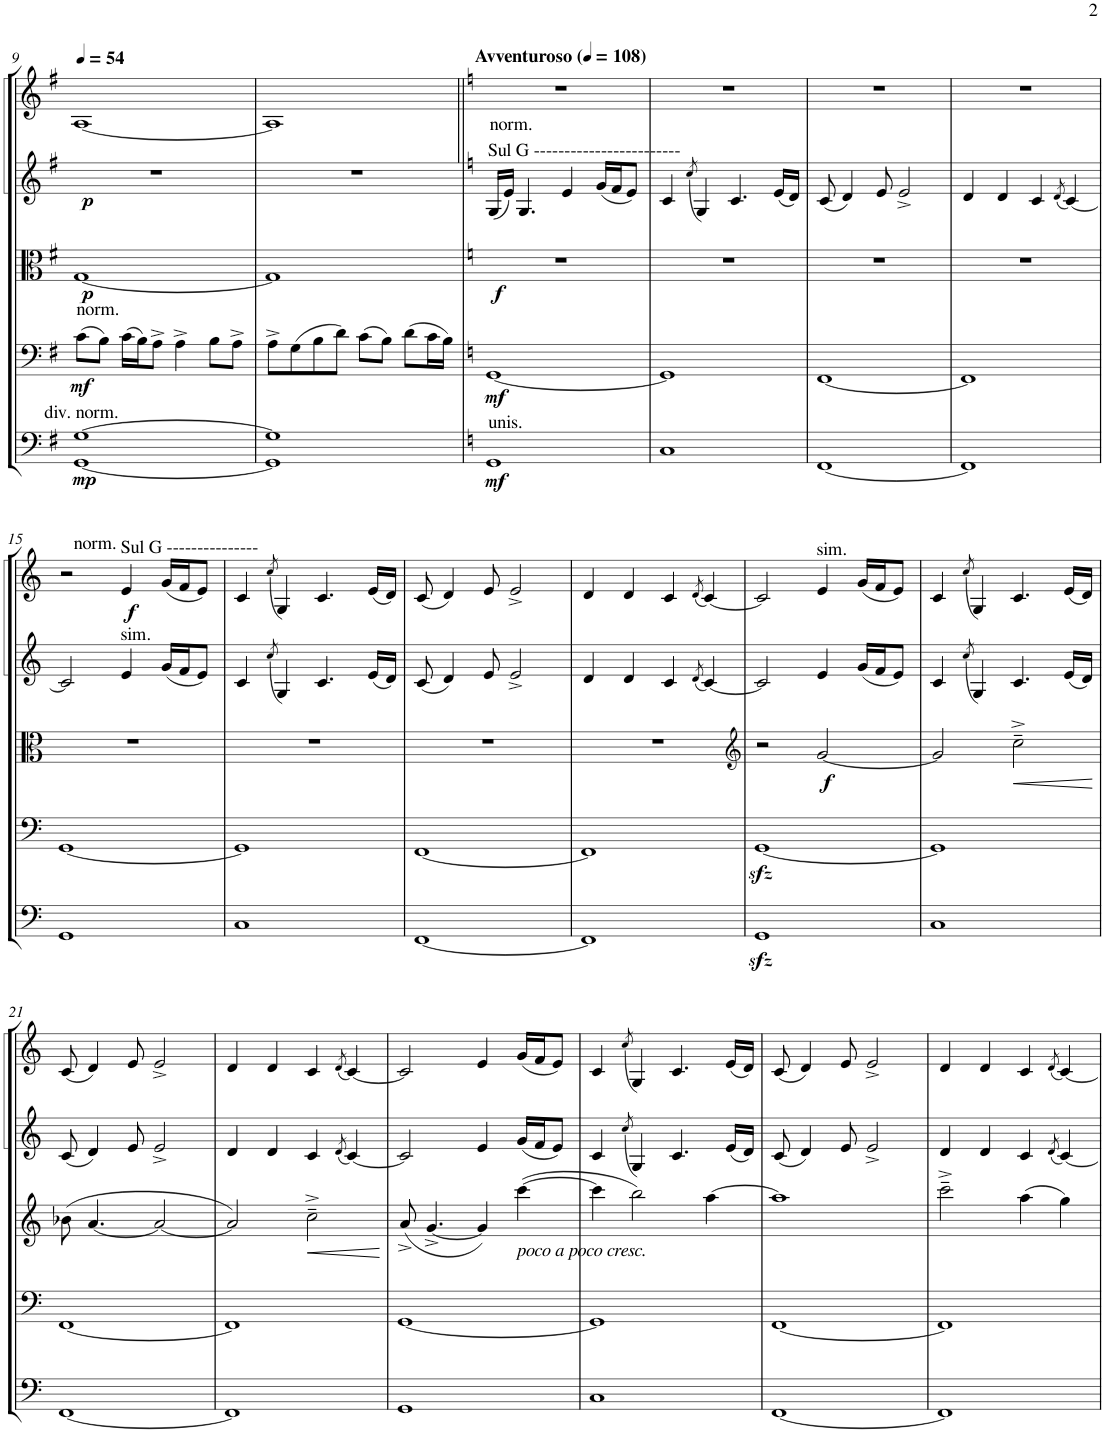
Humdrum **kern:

**kern	**dynam	**kern	**dynam	**kern	**dynam	**kern	**dynam	**kern	**dynam
*part5	*part5	*part4	*part4	*part3	*part3	*part2	*part2	*part1	*part1
*staff5	*staff5	*staff4	*staff4	*staff3	*staff3	*staff2	*staff2	*staff1	*staff1
*I"Bass	*	*I"Cello	*	*I"Viola	*	*I"Violin II	*	*I"Violin I	*
!!LO:PB:g=z
*clefF4	*	*clefF4	*	*clefC3	*	*clefG2	*	*clefG2	*
*Trd7c12	*	*	*	*	*	*	*	*	*
*k[f#]	*	*k[f#]	*	*k[f#]	*	*k[f#]	*	*k[f#]	*
*M4/4	*	*M4/4	*	*M4/4	*	*M4/4	*	*M4/4	*
*MM54	*	*MM54	*	*MM54	*	*MM54	*	*MM54	*
=9	=9	=9	=9	=9	=9	=9	=9	=9	=9
*^	*	*	*	*	*	*	*	*	*
!	!	!	!LO:TX:a:t=norm.	!	!	!	!	!	!	!
!LO:TX:a:t=div. norm.	!	!	!	!	!	!	!	!	!	!
!	!	!LO:DY:b	!	!LO:DY:b	!	!LO:DY:b	!	!LO:DY:b	!	!
[1G	[1GG	mp	(8c\L	mf	[1G	p	1r	p	[1A	.
.	.	.	8B\J)	.	.	.	.	.	.	.
.	.	.	(16c\LL	.	.	.	.	.	.	.
.	.	.	16B\J)	.	.	.	.	.	.	.
.	.	.	8A^\J	.	.	.	.	.	.	.
.	.	.	4A^\	.	.	.	.	.	.	.
.	.	.	8B\L	.	.	.	.	.	.	.
.	.	.	8A^\J	.	.	.	.	.	.	.
=10	=10	=10	=10	=10	=10	=10	=10	=10	=10	=10
1G]	1GG]	.	8A^\L	.	1G]	.	1r	.	1A]	.
.	.	.	(8G\	.	.	.	.	.	.	.
.	.	.	8B\	.	.	.	.	.	.	.
.	.	.	8d\J)	.	.	.	.	.	.	.
.	.	.	(8c\L	.	.	.	.	.	.	.
.	.	.	8B\J)	.	.	.	.	.	.	.
.	.	.	(8d\L	.	.	.	.	.	.	.
.	.	.	16c\L	.	.	.	.	.	.	.
.	.	.	16B\JJ)	.	.	.	.	.	.	.
*v	*v	*	*	*	*	*	*	*	*	*
=11||	=11||	=11||	=11||	=11||	=11||	=11||	=11||	=11||	=11||
*k[]	*	*k[]	*	*k[]	*	*k[]	*	*k[]	*
*	*	*	*	*	*	*	*	*MM108	*
!	!	!	!	!	!	!	!	!LO:TX:a:B:t=Avventuroso	!
!	!	!	!	!	!	!LO:TX:a:t=Sul G ------------------------	!	!	!
!	!	!	!	!	!	!LO:TX:a:t=norm.	!	!	!
!LO:TX:a:t=unis.	!	!	!	!	!	!	!	!	!
!	!LO:DY:b	!	!LO:DY:b	!	!LO:DY:b	!	!	!	!
1GG	mf	[1GG	mf	1r	f	(16G/LL	.	1r	.
.	.	.	.	.	.	16e/JJ)	.	.	.
.	.	.	.	.	.	4.G/	.	.	.
.	.	.	.	.	.	4e/	.	.	.
.	.	.	.	.	.	(16g/LL	.	.	.
.	.	.	.	.	.	16f/J	.	.	.
.	.	.	.	.	.	8e/J)	.	.	.
=12	=12	=12	=12	=12	=12	=12	=12	=12	=12
1C	.	1GG]	.	1r	.	4c/	.	1r	.
.	.	.	.	.	.	(8qcc/	.	.	.
.	.	.	.	.	.	4G/)	.	.	.
.	.	.	.	.	.	4.c/	.	.	.
.	.	.	.	.	.	(16e/LL	.	.	.
.	.	.	.	.	.	16d/JJ)	.	.	.
=13	=13	=13	=13	=13	=13	=13	=13	=13	=13
[1FF	.	[1FF	.	1r	.	(8c/	.	1r	.
.	.	.	.	.	.	4d/)	.	.	.
.	.	.	.	.	.	8e/	.	.	.
.	.	.	.	.	.	2e^/	.	.	.
=14	=14	=14	=14	=14	=14	=14	=14	=14	=14
!	!	!	!	!	!	!	!	!LO:TX:a:t=2	!
1FF]	.	1FF]	.	1r	.	4d/	.	1r	.
.	.	.	.	.	.	4d/	.	.	.
.	.	.	.	.	.	4c/	.	.	.
.	.	.	.	.	.	(8qd/	.	.	.
.	.	.	.	.	.	[4c/)	.	.	.
!!LO:LB:g=z
=15	=15	=15	=15	=15	=15	=15	=15	=15	=15
1GG	.	[1GG	.	1r	.	2c/]	.	2r	.
!	!	!	!	!	!	!	!	!LO:TX:a:t=Sul G ---------------	!
!	!	!	!	!	!	!	!	!LO:TX:a:t=norm.	!
!	!	!	!	!	!	!LO:TX:a:t=sim.	!	!	!
!	!	!	!	!	!	!	!	!	!LO:DY:b
.	.	.	.	.	.	4e/	.	4e/	f
.	.	.	.	.	.	(16g/LL	.	(16g/LL	.
.	.	.	.	.	.	16f/J	.	16f/J	.
.	.	.	.	.	.	8e/J)	.	8e/J)	.
=16	=16	=16	=16	=16	=16	=16	=16	=16	=16
1C	.	1GG]	.	1r	.	4c/	.	4c/	.
.	.	.	.	.	.	(8qcc/	.	(8qcc/	.
.	.	.	.	.	.	4G/)	.	4G/)	.
.	.	.	.	.	.	4.c/	.	4.c/	.
.	.	.	.	.	.	(16e/LL	.	(16e/LL	.
.	.	.	.	.	.	16d/JJ)	.	16d/JJ)	.
=17	=17	=17	=17	=17	=17	=17	=17	=17	=17
[1FF	.	[1FF	.	1r	.	(8c/	.	(8c/	.
.	.	.	.	.	.	4d/)	.	4d/)	.
.	.	.	.	.	.	8e/	.	8e/	.
.	.	.	.	.	.	2e^/	.	2e^/	.
=18	=18	=18	=18	=18	=18	=18	=18	=18	=18
1FF]	.	1FF]	.	1r	.	4d/	.	4d/	.
.	.	.	.	.	.	4d/	.	4d/	.
.	.	.	.	.	.	4c/	.	4c/	.
.	.	.	.	.	.	(8qd/	.	(8qd/	.
.	.	.	.	.	.	[4c/)	.	[4c/)	.
=19	=19	=19	=19	=19	=19	=19	=19	=19	=19
*	*	*	*	*clefG2	*	*	*	*	*
1GGzz<	.	[1GGzz<	.	2r	.	2c/]	.	2c/]	.
!	!	!	!	!	!	!	!	!LO:TX:a:t=sim.	!
!	!	!	!	!	!LO:DY:b	!	!	!	!
.	.	.	.	[2g/	f	4e/	.	4e/	.
.	.	.	.	.	.	(16g/LL	.	(16g/LL	.
.	.	.	.	.	.	16f/J	.	16f/J	.
.	.	.	.	.	.	8e/J)	.	8e/J)	.
=20	=20	=20	=20	=20	=20	=20	=20	=20	=20
1C	.	1GG]	.	2g/]	.	4c/	.	4c/	.
.	.	.	.	.	.	(8qcc/	.	(8qcc/	.
.	.	.	.	.	.	4G/)	.	4G/)	.
!	!	!	!	!	!LO:HP:b	!	!	!	!
.	.	.	.	2cc~^\	<	4.c/	.	4.c/	.
.	.	.	.	.	.	(16e/LL	.	(16e/LL	.
.	.	.	.	.	.	16d/JJ)	.	16d/JJ)	.
.	.	.	.	.	[	.	.	.	.
!!LO:LB:g=z
=21	=21	=21	=21	=21	=21	=21	=21	=21	=21
[1FF	.	[1FF	.	(8b-X\	.	(8c/	.	(8c/	.
.	.	.	.	[4.a/	.	4d/)	.	4d/)	.
.	.	.	.	.	.	8e/	.	8e/	.
.	.	.	.	2a/_	.	2e^/	.	2e^/	.
=22	=22	=22	=22	=22	=22	=22	=22	=22	=22
1FF]	.	1FF]	.	2a/])	.	4d/	.	4d/	.
.	.	.	.	.	.	4d/	.	4d/	.
!	!	!	!	!	!LO:HP:b	!	!	!	!
.	.	.	.	2cc~^\	<	4c/	.	4c/	.
.	.	.	.	.	.	(8qd/	.	(8qd/	.
.	.	.	.	.	.	[4c/)	.	[4c/)	.
.	.	.	.	.	[	.	.	.	.
=23	=23	=23	=23	=23	=23	=23	=23	=23	=23
1GG	.	[1GG	.	(8a^/	.	2c/]	.	2c/]	.
.	.	.	.	[4.g^/	.	.	.	.	.
.	.	.	.	4g/])	.	4e/	.	4e/	.
!	!	!	!	!LO:TX:b:i:t=poco a poco cresc.	!	!	!	!	!
.	.	.	.	([4ccc\	.	(16g/LL	.	(16g/LL	.
.	.	.	.	.	.	16f/J	.	16f/J	.
.	.	.	.	.	.	8e/J)	.	8e/J)	.
=24	=24	=24	=24	=24	=24	=24	=24	=24	=24
1C	.	1GG]	.	4ccc\]	.	4c/	.	4c/	.
.	.	.	.	.	.	(8qcc/	.	(8qcc/	.
.	.	.	.	2bb\)	.	4G/)	.	4G/)	.
.	.	.	.	.	.	4.c/	.	4.c/	.
.	.	.	.	[4aa\	.	.	.	.	.
.	.	.	.	.	.	(16e/LL	.	(16e/LL	.
.	.	.	.	.	.	16d/JJ)	.	16d/JJ)	.
=25	=25	=25	=25	=25	=25	=25	=25	=25	=25
[1FF	.	[1FF	.	1aa]	.	(8c/	.	(8c/	.
.	.	.	.	.	.	4d/)	.	4d/)	.
.	.	.	.	.	.	8e/	.	8e/	.
.	.	.	.	.	.	2e^/	.	2e^/	.
=26	=26	=26	=26	=26	=26	=26	=26	=26	=26
1FF]	.	1FF]	.	2ccc~^\	.	4d/	.	4d/	.
.	.	.	.	.	.	4d/	.	4d/	.
.	.	.	.	(4aa\	.	4c/	.	4c/	.
.	.	.	.	.	.	(8qd/	.	(8qd/	.
.	.	.	.	4gg\)	.	[4c/)	.	[4c/)	.
=	=	=	=	=	=	=	=	=	=
*-	*-	*-	*-	*-	*-	*-	*-	*-	*-
